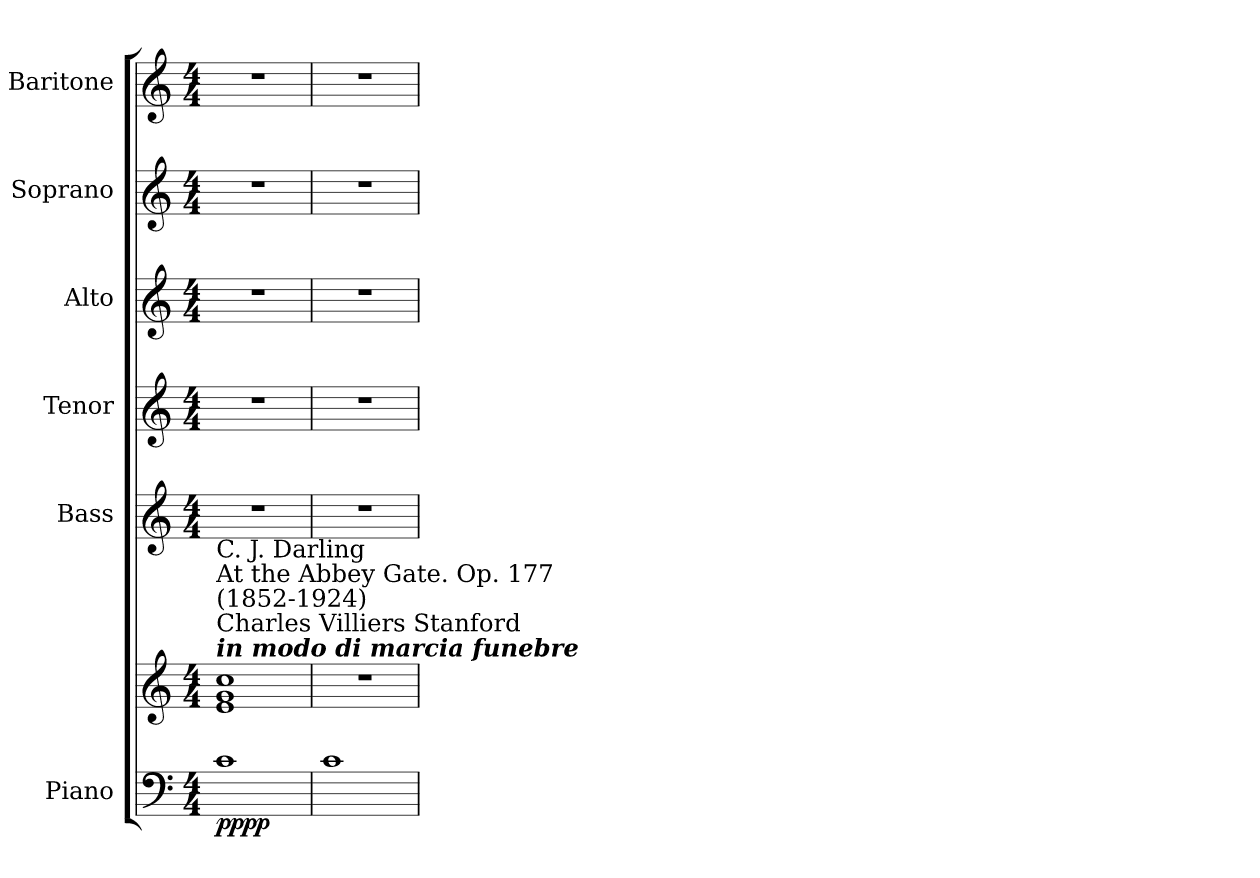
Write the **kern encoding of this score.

**kern	**kern	**dynam	**kern	**kern	**kern	**kern	**kern
*part6	*part6	*part6	*part5	*part4	*part3	*part2	*part1
*staff7	*staff6	*staff6/7	*staff5	*staff4	*staff3	*staff2	*staff1
*I"Piano	*	*	*I"Bass	*I"Tenor	*I"Alto	*I"Soprano	*I"Baritone
*	*	*	*I'B	*I'T	*I'A	*I'S	*
*clefF4	*clefG2	*	*clefG2	*clefG2	*clefG2	*clefG2	*clefG2
*k[]	*k[]	*	*k[]	*k[]	*k[]	*k[]	*k[]
*M4/4	*M4/4	*	*M4/4	*M4/4	*M4/4	*M4/4	*M4/4
*MM80	*MM80	*	*MM80	*MM80	*MM80	*MM80	*MM80
=1	=1	=1	=1	=1	=1	=1	=1
!	!LO:TX:a:Bi:t=in modo di marcia funebre	!	!	!	!	!	!
!	!LO:TX:a:t=Charles Villiers Stanford	!	!	!	!	!	!
!	!LO:TX:a:t=(1852-1924)	!	!	!	!	!	!
!	!LO:TX:a:t=At the Abbey Gate. Op. 177	!	!	!	!	!	!
!	!LO:TX:a:t=C. J. Darling	!	!	!	!	!	!
!	!	!LO:DY:b=2	!	!	!	!	!
!	!	!LO:DY:n=1:b	!	!	!	!	!
1c	1e 1g 1cc	pp pp	1r	1r	1r	1r	1r
=2	=2	=2	=2	=2	=2	=2	=2
1c	1r	.	1r	1r	1r	1r	1r
=	=	=	=	=	=	=	=
*-	*-	*-	*-	*-	*-	*-	*-
